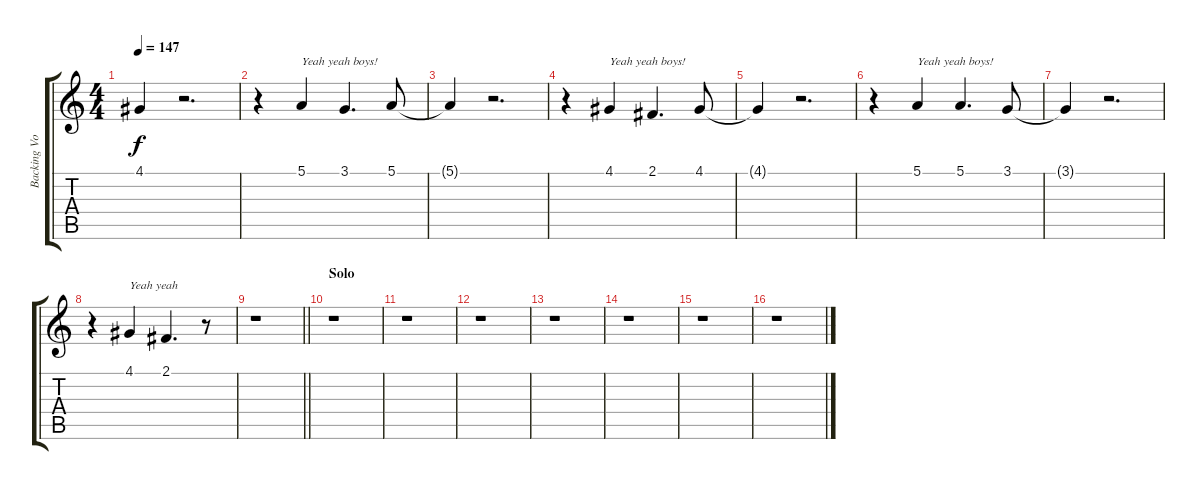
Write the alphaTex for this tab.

\track ("Backing Vocals" "Backing Vo") {instrument tenorsax}
\staff {score tabs}
\tuning (E4 B3 G3 D3 A2 E2) {hide}
\ts (4 4)
\tempo 147
\clef g2
\ks c
4.1{t}.4{dy f} r.2{d} |
r.4 5.1.4{txt "Yeah yeah boys!"} 3.1.4{d} 5.1.8 |
5.1{t}.4 r.2{d} |
r.4 4.1.4{txt "Yeah yeah boys!"} 2.1.4{d} 4.1.8 |
4.1{t}.4 r.2{d} |
r.4 5.1.4{txt "Yeah yeah boys!"} 5.1.4{d} 3.1.8 |
3.1{t}.4 r.2{d} |
r.4 4.1.4{txt "Yeah yeah"} 2.1.4{d} r.8 |
\barLineRight lightlight
r.1 |
\section ("" "Solo")
r.1 |
r.1 |
r.1 |
r.1 |
r.1 |
r.1 |
r.1
